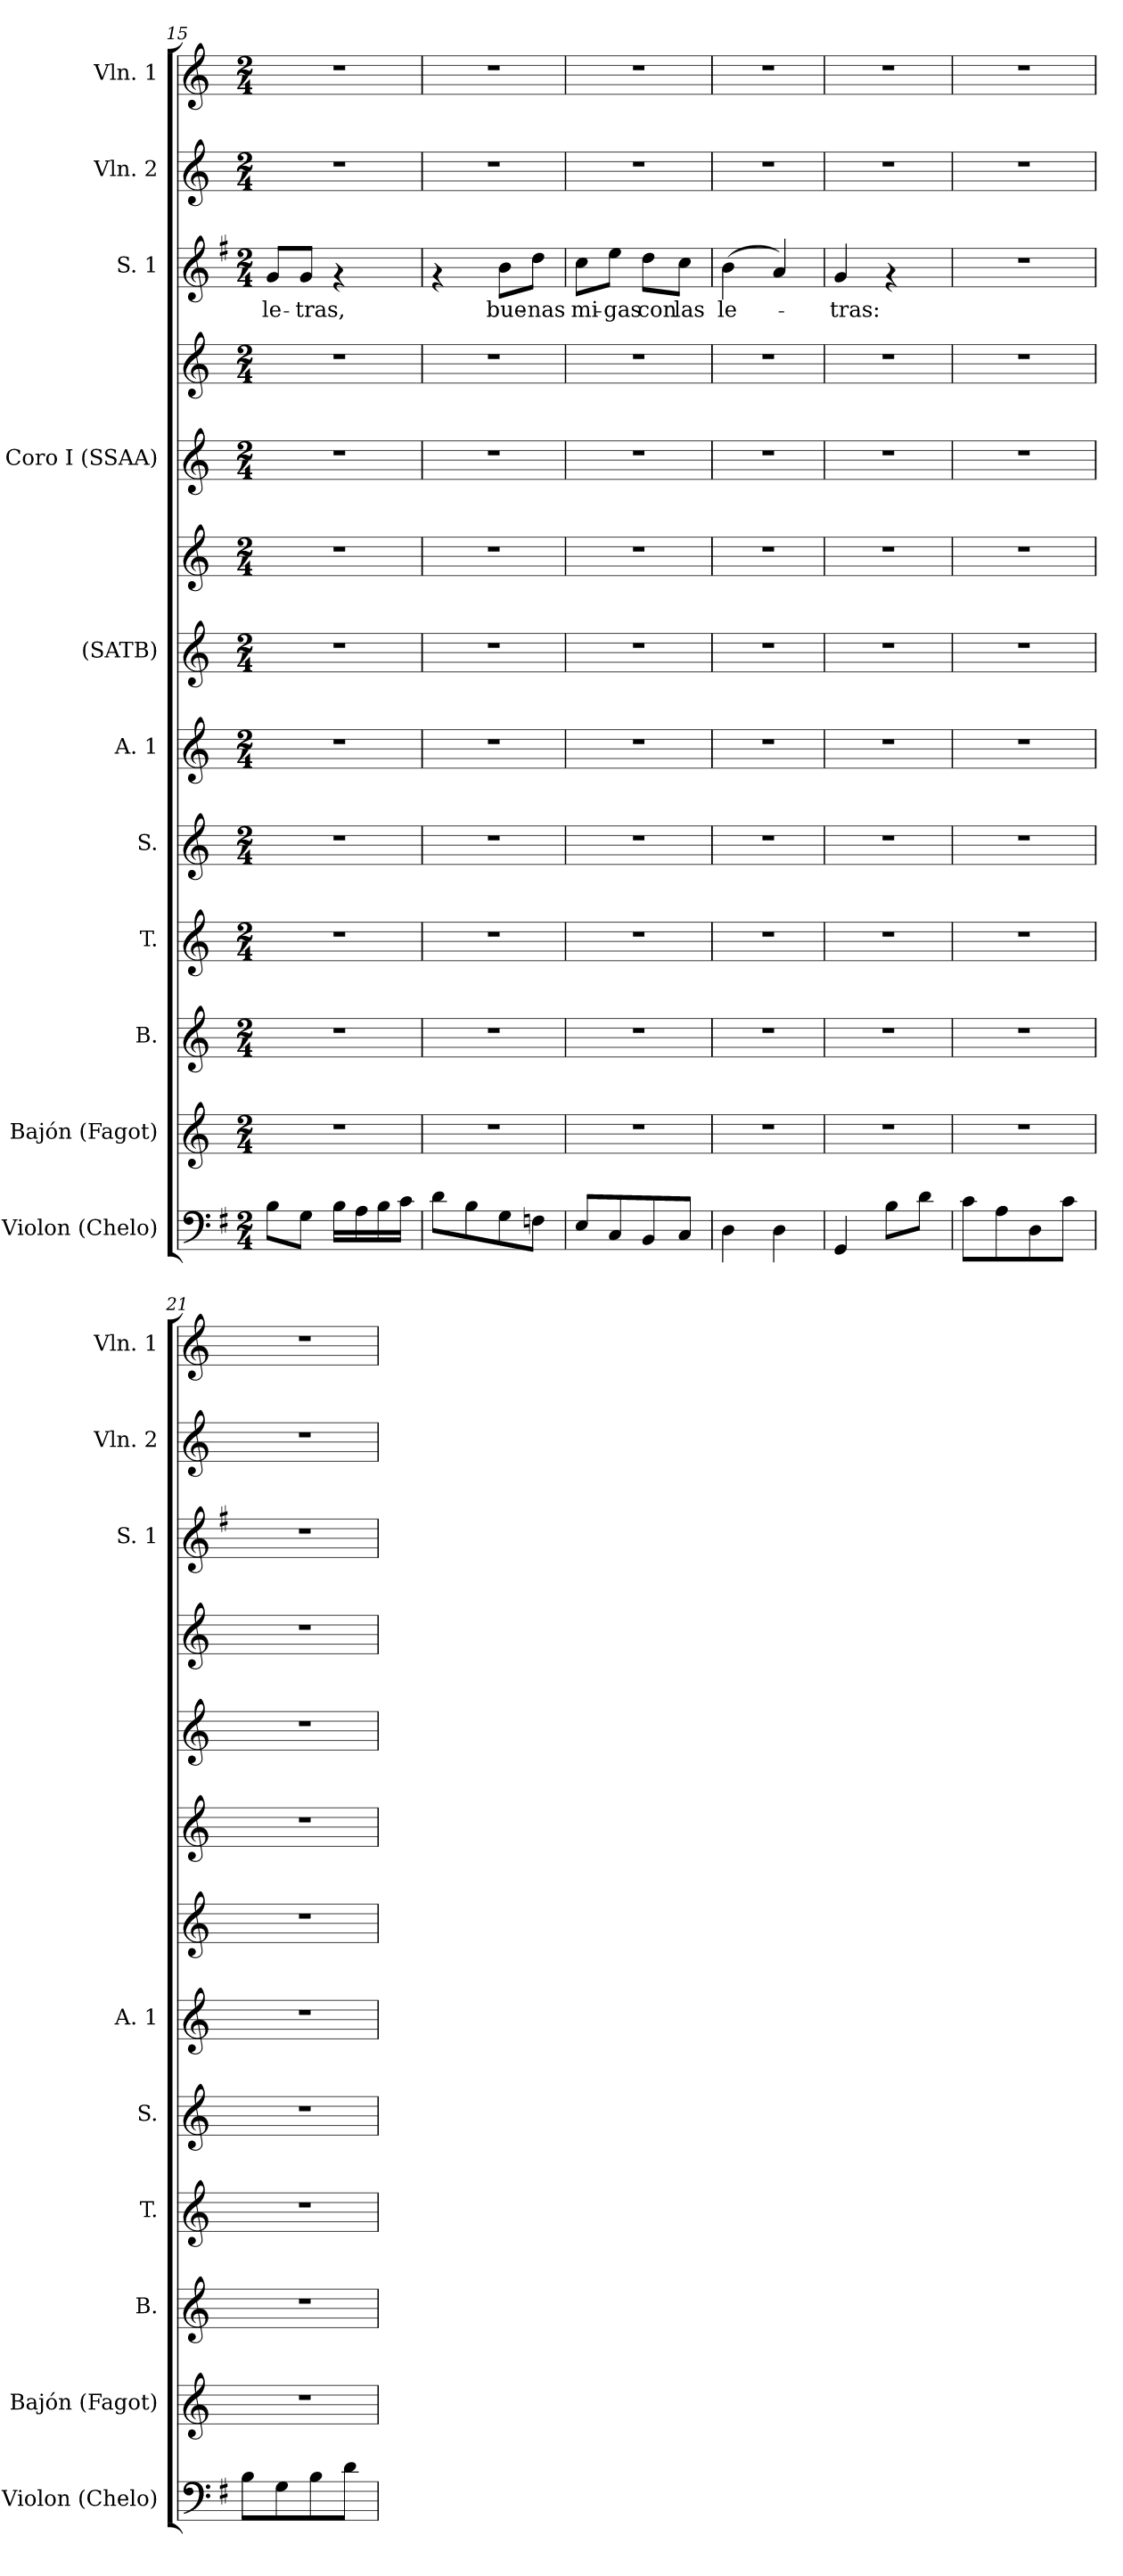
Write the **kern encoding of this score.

**kern	**kern	**kern	**kern	**kern	**kern	**kern	**kern	**kern	**kern	**kern	**text	**kern	**kern
*part11	*part10	*part9	*part8	*part7	*part6	*part5	*part5	*part4	*part4	*part3	*part3	*part2	*part1
*staff13	*staff12	*staff11	*staff10	*staff9	*staff8	*staff7	*staff6	*staff5	*staff4	*staff3	*staff3	*staff2	*staff1
*I"Violon (Chelo)	*I"Bajón (Fagot)	*I"B.	*I"T.	*I"S.	*I"A. 1	*I"(SATB)	*	*I"Coro I (SSAA)	*	*I"S. 1	*	*I"Vln. 2	*I"Vln. 1
*I'Violon (Chelo)	*I'Bajón (Fagot)	*I'B.	*I'T.	*I'S.	*I'A. 1	*	*	*	*	*I'S. 1	*	*I'Vln. 2	*I'Vln. 1
*clefF4	*clefG2	*clefG2	*clefG2	*clefG2	*clefG2	*clefG2	*clefG2	*clefG2	*clefG2	*clefG2	*	*clefG2	*clefG2
*k[f#]	*k[]	*k[]	*k[]	*k[]	*k[]	*k[]	*k[]	*k[]	*k[]	*k[f#]	*	*k[]	*k[]
*G:	*C:	*C:	*C:	*C:	*C:	*C:	*C:	*C:	*C:	*G:	*	*C:	*C:
*M2/4	*M2/4	*M2/4	*M2/4	*M2/4	*M2/4	*M2/4	*M2/4	*M2/4	*M2/4	*M2/4	*	*M2/4	*M2/4
=15	=15	=15	=15	=15	=15	=15	=15	=15	=15	=15	=15	=15	=15
!	!	!	!	!	!	!	!	!	!	!	!LO:LY:b	!	!
8B\L	2r	2r	2r	2r	2r	2r	2r	2r	2r	8g/L	le-	2r	2r
!	!	!	!	!	!	!	!	!	!	!	!LO:LY:b	!	!
8G\J	.	.	.	.	.	.	.	.	.	8g/J	-tras,	.	.
16B\LL	.	.	.	.	.	.	.	.	.	4rf	.	.	.
16A\	.	.	.	.	.	.	.	.	.	.	.	.	.
16B\	.	.	.	.	.	.	.	.	.	.	.	.	.
16c\JJ	.	.	.	.	.	.	.	.	.	.	.	.	.
!!LO:PB:g=z
=16	=16	=16	=16	=16	=16	=16	=16	=16	=16	=16	=16	=16	=16
8d\L	2r	2r	2r	2r	2r	2r	2r	2r	2r	4rf	.	2r	2r
8B\	.	.	.	.	.	.	.	.	.	.	.	.	.
!	!	!	!	!	!	!	!	!	!	!	!LO:LY:b	!	!
8G\	.	.	.	.	.	.	.	.	.	8b\L	bue-	.	.
!	!	!	!	!	!	!	!	!	!	!	!LO:LY:b	!	!
8Fn\J	.	.	.	.	.	.	.	.	.	8dd\J	-nas	.	.
=17	=17	=17	=17	=17	=17	=17	=17	=17	=17	=17	=17	=17	=17
!	!	!	!	!	!	!	!	!	!	!	!LO:LY:b	!	!
8E/L	2r	2r	2r	2r	2r	2r	2r	2r	2r	8cc\L	mi-	2r	2r
!	!	!	!	!	!	!	!	!	!	!	!LO:LY:b	!	!
8C/	.	.	.	.	.	.	.	.	.	8ee\J	-gas	.	.
!	!	!	!	!	!	!	!	!	!	!	!LO:LY:b	!	!
8BB/	.	.	.	.	.	.	.	.	.	8dd\L	con	.	.
!	!	!	!	!	!	!	!	!	!	!	!LO:LY:b	!	!
8C/J	.	.	.	.	.	.	.	.	.	8cc\J	las	.	.
=18	=18	=18	=18	=18	=18	=18	=18	=18	=18	=18	=18	=18	=18
!	!	!	!	!	!	!	!	!	!	!	!LO:LY:b	!	!
4D\	2r	2r	2r	2r	2r	2r	2r	2r	2r	(>4b\	le-	2r	2r
4D\	.	.	.	.	.	.	.	.	.	4a/)	.	.	.
=19	=19	=19	=19	=19	=19	=19	=19	=19	=19	=19	=19	=19	=19
!	!	!	!	!	!	!	!	!	!	!	!LO:LY:b	!	!
4GG/	2r	2r	2r	2r	2r	2r	2r	2r	2r	4g/	-tras:	2r	2r
8B\L	.	.	.	.	.	.	.	.	.	4rf	.	.	.
8d\J	.	.	.	.	.	.	.	.	.	.	.	.	.
=20	=20	=20	=20	=20	=20	=20	=20	=20	=20	=20	=20	=20	=20
8c\L	2r	2r	2r	2r	2r	2r	2r	2r	2r	2r	.	2r	2r
8A\	.	.	.	.	.	.	.	.	.	.	.	.	.
8D\	.	.	.	.	.	.	.	.	.	.	.	.	.
8c\J	.	.	.	.	.	.	.	.	.	.	.	.	.
=21	=21	=21	=21	=21	=21	=21	=21	=21	=21	=21	=21	=21	=21
8B\L	2r	2r	2r	2r	2r	2r	2r	2r	2r	2r	.	2r	2r
8G\	.	.	.	.	.	.	.	.	.	.	.	.	.
8B\	.	.	.	.	.	.	.	.	.	.	.	.	.
8d\J	.	.	.	.	.	.	.	.	.	.	.	.	.
=	=	=	=	=	=	=	=	=	=	=	=	=	=
*-	*-	*-	*-	*-	*-	*-	*-	*-	*-	*-	*-	*-	*-
